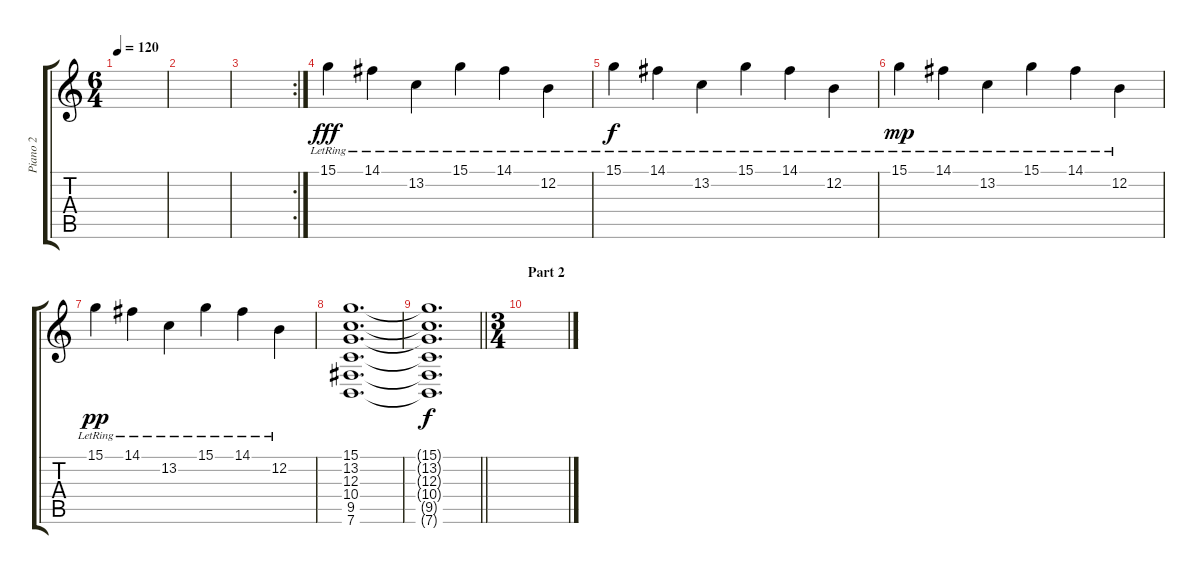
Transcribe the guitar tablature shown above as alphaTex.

\track ("Piano 2" "Piano 2") {instrument acousticgrandpiano}
\staff {score tabs}
\tuning (E4 B3 G3 D3 A2 E2) {hide}
\ts (6 4)
\tempo 120
\clef g2
\ks c
|
|
\rc 2
|
15.1{lr}.4{dy fff} 14.1{lr}.4 13.2{lr}.4 15.1{lr}.4 14.1{lr}.4 12.2{lr}.4 |
15.1{lr}.4{dy f} 14.1{lr}.4 13.2{lr}.4 15.1{lr}.4 14.1{lr}.4 12.2{lr}.4 |
15.1{lr}.4{dy mp} 14.1{lr}.4 13.2{lr}.4 15.1{lr}.4 14.1{lr}.4 12.2{lr}.4 |
15.1{lr}.4{dy pp} 14.1{lr}.4 13.2{lr}.4 15.1{lr}.4 14.1{lr}.4 12.2{lr}.4 |
(15.1 13.2 12.3 10.4 9.5 7.6).1{d} |
\barLineRight lightlight
(15.1{t} 13.2{t} 12.3{t} 10.4{t} 9.5{t} 7.6{t}).1{d dy f} |
\ts (3 4)
\section ("" "Part 2")
